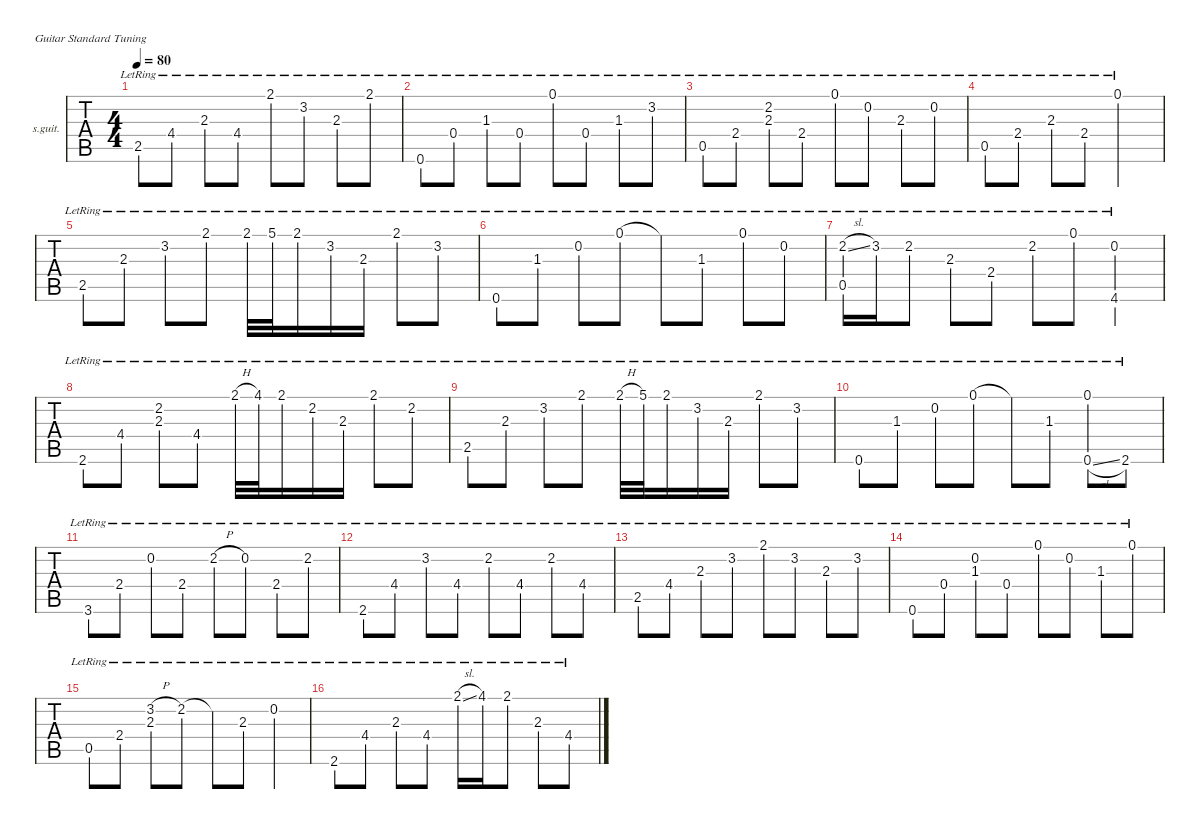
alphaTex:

\defaultSystemsLayout 4
\hideDynamics
\bracketExtendMode groupsimilarinstruments
\firstSystemTrackNameOrientation horizontal
\otherSystemsTrackNameOrientation horizontal
\chordDiagramsInScore
\track ("guitar" "s.guit.") {instrument acousticguitarsteel}
\staff {tabs}
\tuning (E4 B3 G3 D3 A2 E2)
\ts (4 4)
\tempo 80
\clef g2
\ks c
2.5{lr}.8{dy f} 4.4{lr}.8 2.3{lr}.8 4.4{lr}.8 2.1{lr}.8 3.2{lr}.8 2.3{lr}.8 2.1{lr}.8 |
0.6{lr}.8 0.4{lr}.8 1.3{lr}.8 0.4{lr}.8 0.1{lr}.8 0.4{lr}.8 1.3{lr}.8 3.2{lr}.8 |
0.5{lr}.8 2.4{lr}.8 (2.2{lr} 2.3{lr}).8 2.4{lr}.8 0.1{lr}.8 0.2{lr}.8 2.3{lr}.8 0.2{lr}.8 |
0.5{lr}.8 2.4{lr}.8 2.3{lr}.8 2.4{lr}.8 0.1{lr}.2 |
2.5{lr}.8 2.3{lr}.8 3.2{lr}.8 2.1{lr}.8 2.1{lr}.32 5.1{lr}.32 2.1{lr}.16 3.2{lr}.16 2.3{lr}.16 2.1{lr}.8 3.2{lr}.8 |
0.6{lr}.8 1.3{lr}.8 0.2{lr}.8 0.1{lr}.8 0.1{lr t}.8 1.3{lr}.8 0.1{lr}.8 0.2{lr}.8 |
(2.2{sl lr} 0.5{lr}).16 3.2{lr}.16 2.2{lr}.8 2.3{lr}.8 2.4{lr}.8 2.2{lr}.8 0.1{lr}.8 (0.2{lr} 4.6{lr}).4 |
2.6{lr}.8 4.4{lr}.8 (2.2{lr} 2.3{lr}).8 4.4{lr}.8 2.1{h lr}.32 4.1{lr}.32 2.1{lr}.16 2.2{lr}.16 2.3{lr}.16 2.1{lr}.8 2.2{lr}.8 |
2.5{lr}.8 2.3{lr}.8 3.2{lr}.8 2.1{lr}.8 2.1{h lr}.32 5.1{lr}.32 2.1{lr}.16 3.2{lr}.16 2.3{lr}.16 2.1{lr}.8 3.2{lr}.8 |
0.6{lr}.8 1.3{lr}.8 0.2{lr}.8 0.1{lr}.8 0.1{lr t}.8 1.3{lr}.8 (0.1{lr} 0.6{sl lr}).8 2.6{lr}.8 |
3.6{lr}.8 2.4{lr}.8 0.2{lr}.8 2.4{lr}.8 2.2{h lr}.8 0.2{lr}.8 2.4{lr}.8 2.2{lr}.8 |
2.6{lr}.8 4.4{lr}.8 3.2{lr}.8 4.4{lr}.8 2.2{lr}.8 4.4{lr}.8 2.2{lr}.8 4.4{lr}.8 |
2.5{lr}.8 4.4{lr}.8 2.3{lr}.8 3.2{lr}.8 2.1{lr}.8 3.2{lr}.8 2.3{lr}.8 3.2{lr}.8 |
0.6{lr}.8 0.4{lr}.8 (0.2{lr} 1.3{lr}).8 0.4{lr}.8 0.1{lr}.8 0.2{lr}.8 1.3{lr}.8 0.1{lr}.8 |
0.5{lr}.8 2.4{lr}.8 (3.2{h lr} 2.3{lr}).8 2.2{lr}.8 2.2{lr t}.8 2.3{lr}.8 0.2{lr}.4 |
2.6{lr}.8 4.4{lr}.8 2.3{lr}.8 4.4{lr}.8 2.1{sl lr}.16 4.1{lr}.16 2.1{lr}.8 2.3{lr}.8 4.4{lr}.8
